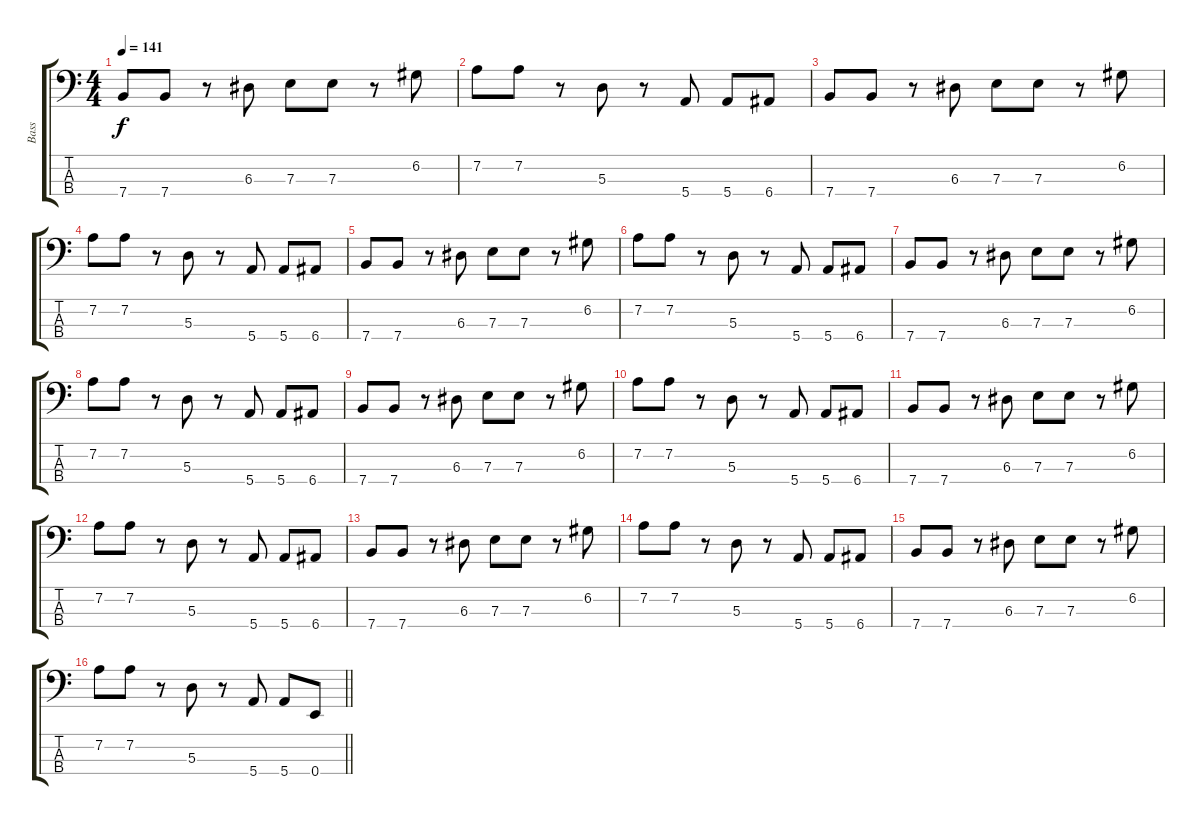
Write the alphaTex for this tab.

\track ("Bass" "Bass") {instrument electricbasspick}
\staff {score tabs}
\tuning (G2 D2 A1 E1) {hide}
\ts (4 4)
\tempo 141
\clef f4
\ks c
7.4.8{dy f} 7.4.8 r.8 6.3.8 7.3.8 7.3.8 r.8 6.2.8 |
7.2.8 7.2.8 r.8 5.3.8 r.8 5.4.8 5.4.8 6.4.8 |
7.4.8 7.4.8 r.8 6.3.8 7.3.8 7.3.8 r.8 6.2.8 |
7.2.8 7.2.8 r.8 5.3.8 r.8 5.4.8 5.4.8 6.4.8 |
7.4.8 7.4.8 r.8 6.3.8 7.3.8 7.3.8 r.8 6.2.8 |
7.2.8 7.2.8 r.8 5.3.8 r.8 5.4.8 5.4.8 6.4.8 |
7.4.8 7.4.8 r.8 6.3.8 7.3.8 7.3.8 r.8 6.2.8 |
7.2.8 7.2.8 r.8 5.3.8 r.8 5.4.8 5.4.8 6.4.8 |
7.4.8 7.4.8 r.8 6.3.8 7.3.8 7.3.8 r.8 6.2.8 |
7.2.8 7.2.8 r.8 5.3.8 r.8 5.4.8 5.4.8 6.4.8 |
7.4.8 7.4.8 r.8 6.3.8 7.3.8 7.3.8 r.8 6.2.8 |
7.2.8 7.2.8 r.8 5.3.8 r.8 5.4.8 5.4.8 6.4.8 |
7.4.8 7.4.8 r.8 6.3.8 7.3.8 7.3.8 r.8 6.2.8 |
7.2.8 7.2.8 r.8 5.3.8 r.8 5.4.8 5.4.8 6.4.8 |
7.4.8 7.4.8 r.8 6.3.8 7.3.8 7.3.8 r.8 6.2.8 |
\barLineRight lightlight
7.2.8 7.2.8 r.8 5.3.8 r.8 5.4.8 5.4.8 0.4.8
